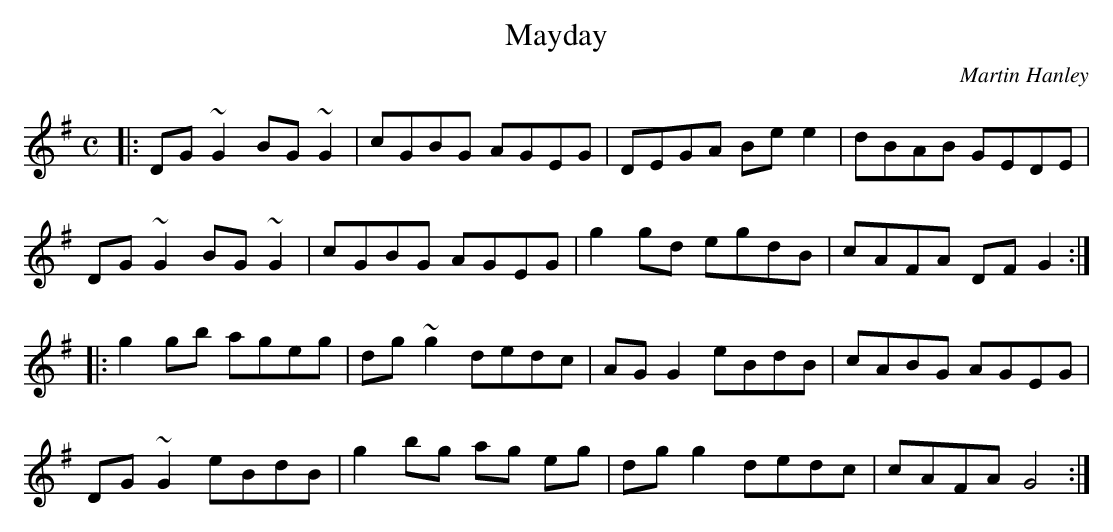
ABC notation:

X:1
T:Mayday
M:C
L:1/8
C:Martin Hanley
K:G
|: DG ~G2 BG ~G2| cGBG AGEG| DEGA Be e2| dBAB GEDE|
DG ~G2 BG ~G2| cGBG AGEG| g2 gd egdB| cAFA DF G2:|
|: g2 gb ageg| dg ~g2 dedc| AG G2 eBdB| cABG AGEG|
DG ~G2 eBdB| g2 bg ag eg| dg g2 dedc| cAFA G4:|
